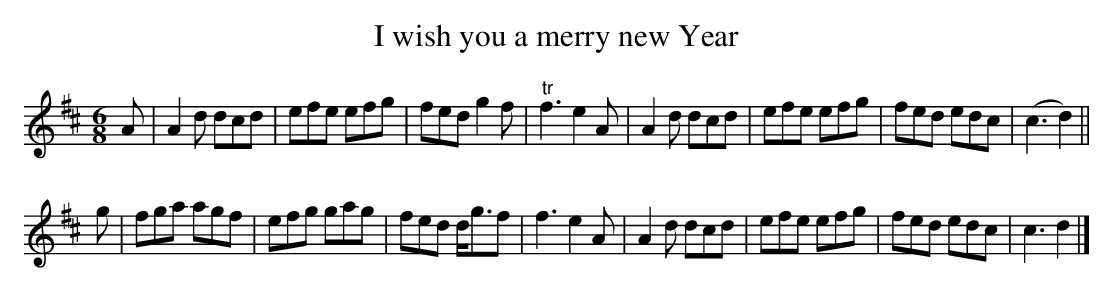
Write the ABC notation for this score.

X:1
T:I wish you a merry new Year
M:6/8
K:D major
A|\
A2d dcd| efe efg| fed g2f| "tr"f3 e2A|\
A2d dcd| efe efg| fed edc| (c3 d2)||
g|\
fga agf| efg gag| fed d<gf| f3 e2A|\
A2d dcd| efe efg| fed edc| c3 d2|]
